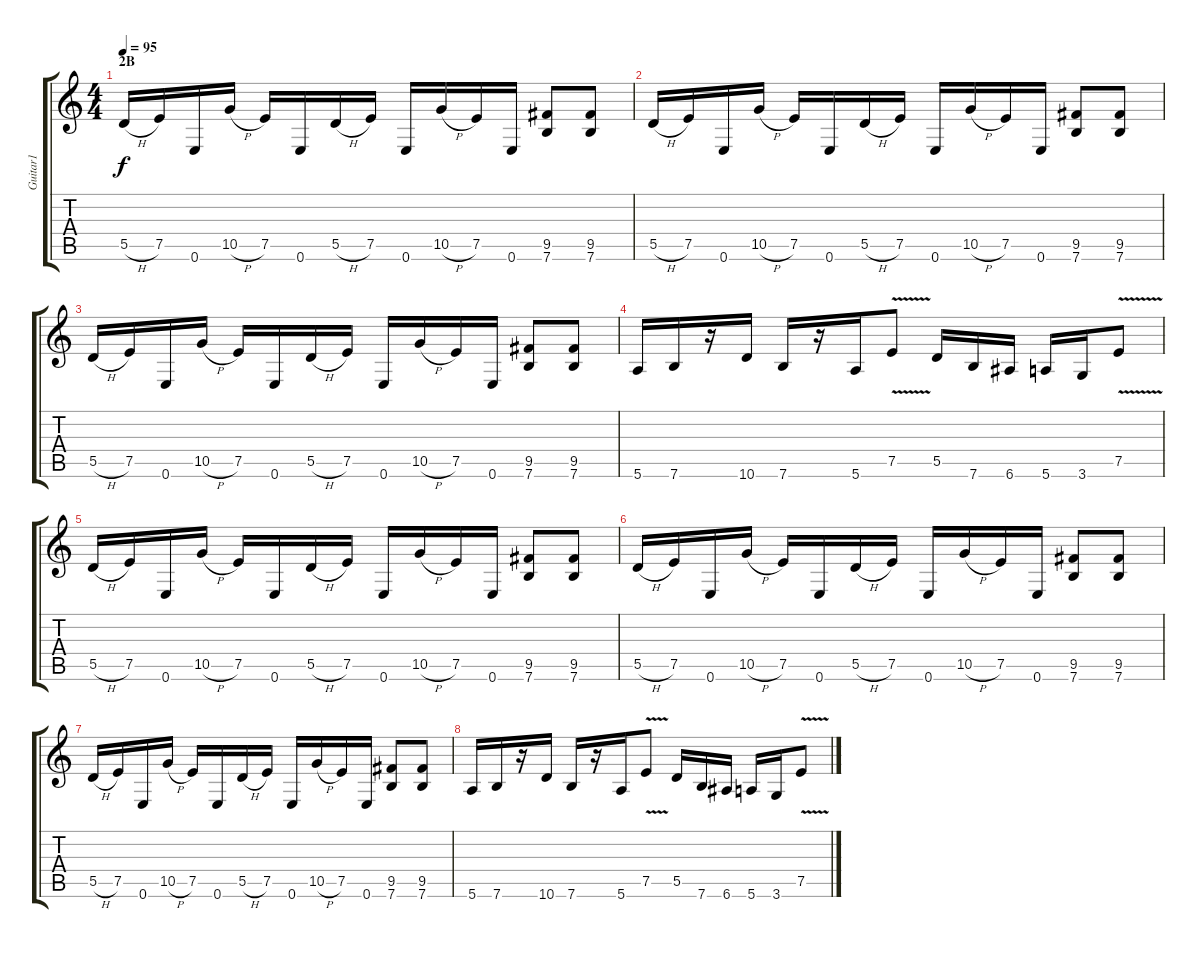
\track ("Guitar1" "Guitar1") {instrument distortionguitar}
\staff {score tabs}
\tuning (E4 B3 G3 D3 A2 E2) {hide}
\ts (4 4)
\section ("" "2B")
\tempo 95
\clef g2
\ks c
5.5{h}.16{dy f} 7.5.16 0.6.16 10.5{h}.16 7.5.16 0.6.16 5.5{h}.16 7.5.16 0.6.16 10.5{h}.16 7.5.16 0.6.16 (9.5 7.6).8 (9.5 7.6).8 |
5.5{h}.16 7.5.16 0.6.16 10.5{h}.16 7.5.16 0.6.16 5.5{h}.16 7.5.16 0.6.16 10.5{h}.16 7.5.16 0.6.16 (9.5 7.6).8 (9.5 7.6).8 |
5.5{h}.16 7.5.16 0.6.16 10.5{h}.16 7.5.16 0.6.16 5.5{h}.16 7.5.16 0.6.16 10.5{h}.16 7.5.16 0.6.16 (9.5 7.6).8 (9.5 7.6).8 |
5.6.16 7.6.16 r.16 10.6.16 7.6.16 r.16 5.6.16 7.5{v}.8 5.5.16 7.6.16 6.6.16 5.6.16 3.6.16 7.5{v}.8 |
5.5{h}.16 7.5.16 0.6.16 10.5{h}.16 7.5.16 0.6.16 5.5{h}.16 7.5.16 0.6.16 10.5{h}.16 7.5.16 0.6.16 (9.5 7.6).8 (9.5 7.6).8 |
5.5{h}.16 7.5.16 0.6.16 10.5{h}.16 7.5.16 0.6.16 5.5{h}.16 7.5.16 0.6.16 10.5{h}.16 7.5.16 0.6.16 (9.5 7.6).8 (9.5 7.6).8 |
5.5{h}.16 7.5.16 0.6.16 10.5{h}.16 7.5.16 0.6.16 5.5{h}.16 7.5.16 0.6.16 10.5{h}.16 7.5.16 0.6.16 (9.5 7.6).8 (9.5 7.6).8 |
5.6.16 7.6.16 r.16 10.6.16 7.6.16 r.16 5.6.16 7.5{v}.8 5.5.16 7.6.16 6.6.16 5.6.16 3.6.16 7.5{v}.8
